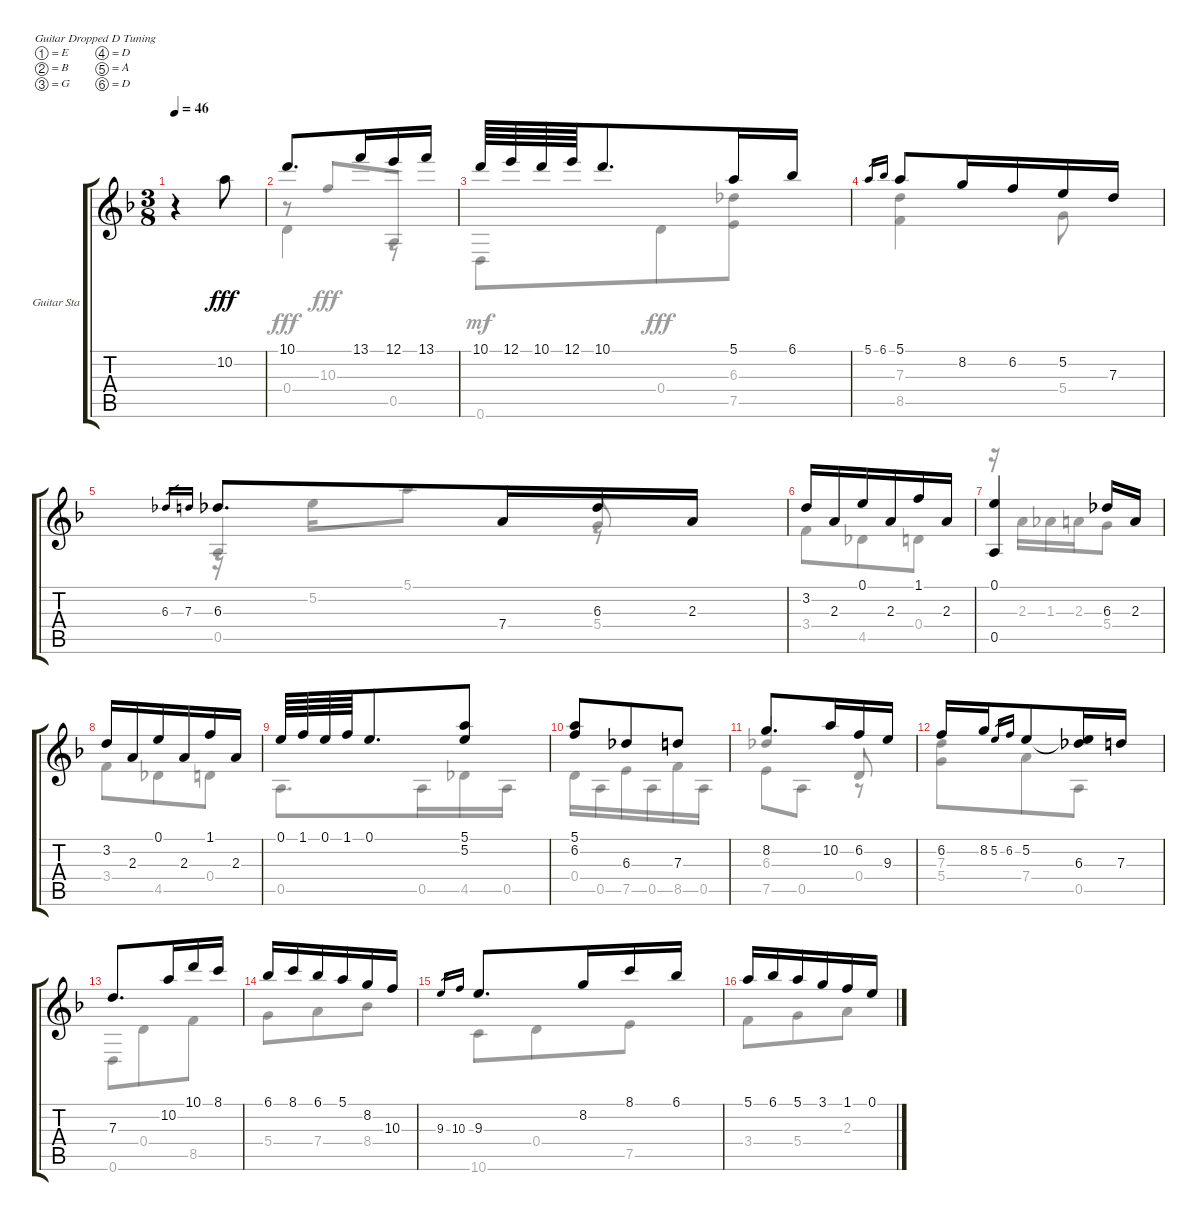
\bracketExtendMode groupsimilarinstruments
\firstSystemTrackNameOrientation horizontal
\otherSystemsTrackNameOrientation horizontal
\track ("Guitar Standard" "Guitar Sta") {instrument acousticguitarnylon}
\staff {score tabs}
\tuning (E4 B3 G3 D3 A2 D2)
\voice
\ts (3 8)
\tempo 46
\clef g2
\ks dminor
r.4{dy fff instrument acousticguitarnylon} 10.2.8 |
10.1.8{d} 13.1.16 12.1.16 13.1.16 |
10.1.64 12.1.64 10.1.64 12.1.64 10.1.8{d} 5.1.16 6.1.16 |
5.1.16{gr} 6.1.16{gr} 5.1.8 8.2.16 6.2.16 5.2.16 7.3.16 |
6.3.16{gr} 7.3.16{gr} 6.3.8{d} 7.4.16 6.3.16 2.3.16 |
3.2.16 2.3.16 0.1.16 2.3.16 1.1.16 2.3.16 |
(0.1 0.5).4 6.3.16 2.3.16 |
3.2.16 2.3.16 0.1.16 2.3.16 1.1.16 2.3.16 |
0.1.64 1.1.64 0.1.64 1.1.64 0.1.8{d} (5.1 5.2).8 |
(5.1 6.2).8 6.3.8 7.3.8 |
8.2.8{d} 10.2.16 6.2.16 9.3.16 |
6.2.16 8.2.16 5.2.16{gr} 6.2.16{gr} 5.2.8 (5.2{t} 6.3).16 7.3.16 |
7.3.8{d} 10.2.16 10.1.16 8.1.16 |
6.1.16 8.1.16 6.1.16 5.1.16 8.2.16 10.3.16 |
9.3.16{gr} 10.3.16{gr} 9.3.8{d} 8.2.16 8.1.16 6.1.16 |
5.1.16 6.1.16 5.1.16 3.1.16 1.1.16 0.1.16
\voice
\clef g2
\ottava regular
\simile none
\ks dminor
|
r.8 10.3.8{beam invert} 0.5.8 |
0.6.8{dy mf} 0.4.8{dy fff} (6.3 7.5).8 |
(7.3 8.5).4 5.4.8 |
0.5.4{beam invert} 5.4.8{beam invert} |
3.4.8 4.5.8 0.4.8 |
r.16 2.3.16 1.3.16 2.3.16 5.4.8 |
3.4.8 4.5.8 0.4.8 |
0.5.8{d} 0.5.16 4.5.16 0.5.16 |
0.4.16 0.5.16 7.5.16 0.5.16 8.5.16 0.5.16 |
6.3.4{beam invert} 0.4.8{beam invert} |
(7.3 5.4).8 7.4.8 0.5.8 |
0.6.8 0.4.8 8.5.8 |
5.4.8 7.4.8 8.4.8 |
10.6.8 0.4.8 7.5.8 |
3.4.8 5.4.8 2.3.8
\voice
\clef g2
\ottava regular
\simile none
\ks dminor
|
0.4.4 r.8 |
|
|
r.16 5.2.16 5.1.8 r.8 |
|
|
|
|
|
7.5.8 0.5.8 r.8 |
|
|
|
|
